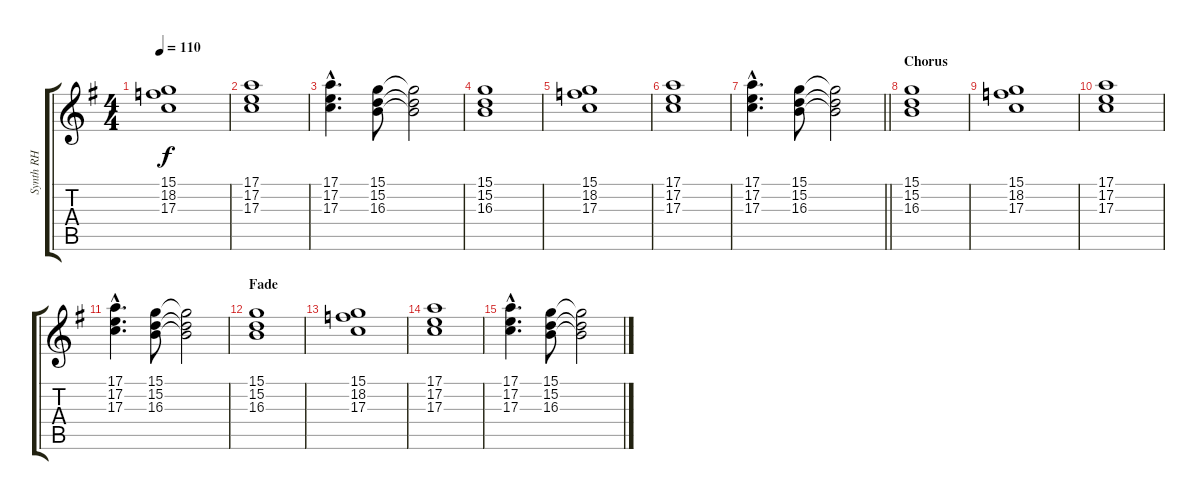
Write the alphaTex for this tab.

\track ("Synth RH" "Synth RH") {instrument drawbarorgan}
\staff {score tabs}
\tuning (E4 B3 G3 D3 A2 E2) {hide}
\ts (4 4)
\tempo 110
\clef g2
\ks g
(15.1 18.2 17.3).1{dy f} |
(17.1 17.2 17.3).1 |
(17.1{hac} 17.2{hac} 17.3{hac}).4{d} (15.1 15.2 16.3).8 (15.1{t} 15.2{t} 16.3{t}).2 |
(15.1 15.2 16.3).1 |
(15.1 18.2 17.3).1 |
(17.1 17.2 17.3).1 |
\barLineRight lightlight
(17.1{hac} 17.2{hac} 17.3{hac}).4{d} (15.1 15.2 16.3).8 (15.1{t} 15.2{t} 16.3{t}).2 |
\section ("" "Chorus")
(15.1 15.2 16.3).1 |
(15.1 18.2 17.3).1 |
(17.1 17.2 17.3).1 |
(17.1{hac} 17.2{hac} 17.3{hac}).4{d} (15.1 15.2 16.3).8 (15.1{t} 15.2{t} 16.3{t}).2 |
\section ("" "Fade")
(15.1 15.2 16.3).1{volume 0} |
(15.1 18.2 17.3).1 |
(17.1 17.2 17.3).1 |
(17.1{hac} 17.2{hac} 17.3{hac}).4{d} (15.1 15.2 16.3).8 (15.1{t} 15.2{t} 16.3{t}).2
